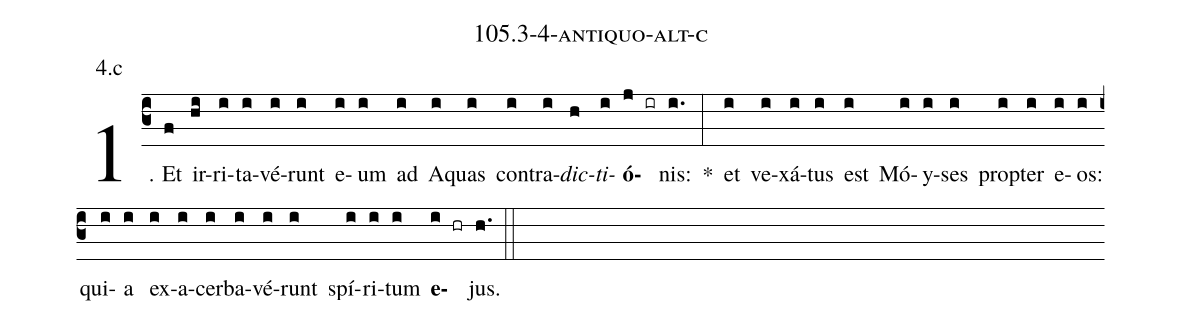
name: 105.3-4-antiquo-alt-c;
annotation: 4.c;
%%
(c3)1. Et(f) ir(hi)ri(i)ta(i)vé(i)runt(i) e(i)um(i) ad(i) A(i)quas(i) con(i)tra(i)<i>dic</i>(h)<i>ti</i>(i)<b>ó</b>(j ir)nis:(i.) *(:) et(i) ve(i)xá(i)tus(i) est(i) Mó(i)y(i)ses(i) prop(i)ter(i) e(i)os:(i) qui(i)a(i) ex(i)a(i)cer(i)ba(i)vé(i)runt(i) spí(i)ri(i)tum(i) <b>e</b>(i hr)jus.(h.) (::)


%E(i) u(i) o(i) u(i) a(i) e.(h.) (::)
